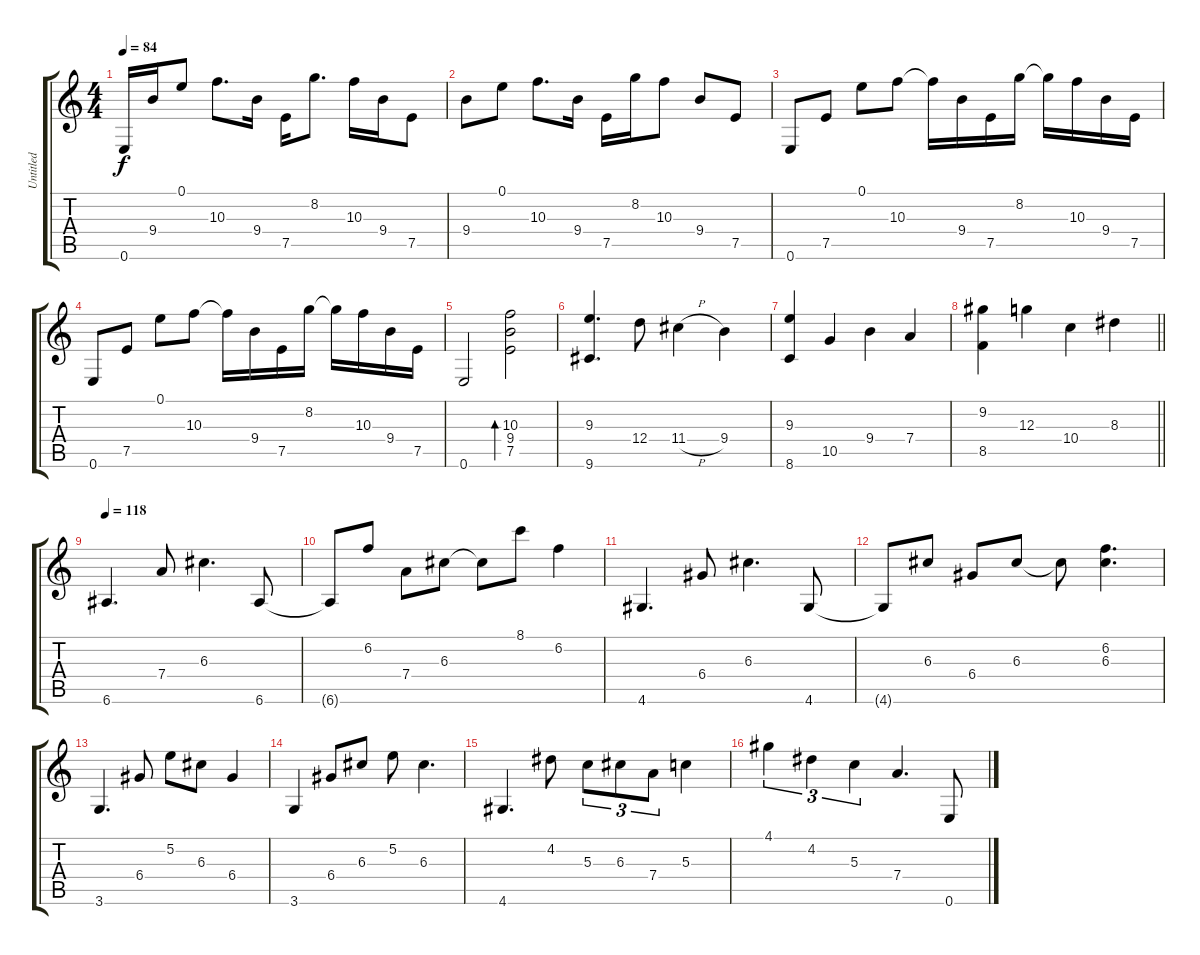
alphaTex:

\track ("Untitled" "Untitled") {instrument acousticguitarnylon}
\staff {score tabs}
\tuning (E4 B3 G3 D3 A2 E2) {hide}
\ts (4 4)
\tempo 84
\clef g2
\ks c
0.6.16{dy f} 9.4.16 0.1.8 10.3.8{d} 9.4.16 7.5.16 8.2.8{d} 10.3.16 9.4.16 7.5.8 |
9.4.8 0.1.8 10.3.8{d} 9.4.16 7.5.16 8.2.16 10.3.8 9.4.8 7.5.8 |
0.6.8 7.5.8 0.1.8 10.3.8 10.3{t}.16 9.4.16 7.5.16 8.2.16 8.2{t}.16 10.3.16 9.4.16 7.5.16 |
0.6.8 7.5.8 0.1.8 10.3.8 10.3{t}.16 9.4.16 7.5.16 8.2.16 8.2{t}.16 10.3.16 9.4.16 7.5.16 |
0.6.2 (10.3 9.4 7.5).2{bd 30} |
(9.3 9.6).4{d} 12.4.8 11.4{h}.4 9.4.4 |
(9.3 8.6).4 10.5.4 9.4.4 7.4.4 |
\barLineRight lightlight
(9.2 8.5).4 12.3.4 10.4.4 8.3.4 |
\tempo 118
6.6.4{d} 7.4.8 6.3.4{d} 6.6.8 |
6.6{t}.8 6.2.8 7.4.8 6.3.8 6.3{t}.8 8.1.8 6.2.4 |
4.6.4{d} 6.4.8 6.3.4{d} 4.6.8 |
4.6{t}.8 6.3.8 6.4.8 6.3.8 6.3{t}.8 (6.2 6.3).4{d} |
3.6.4{d} 6.4.8 5.2.8 6.3.8 6.4.4 |
3.6.4 6.4.8 6.3.8 5.2.8 6.3.4{d} |
4.6.4{d} 4.2.8 5.3.8{tu (3 2)} 6.3.8{tu (3 2)} 7.4.8{tu (3 2)} 5.3.4 |
4.1.4{tu (3 2)} 4.2.4{tu (3 2)} 5.3.4{tu (3 2)} 7.4.4{d} 0.6.8
